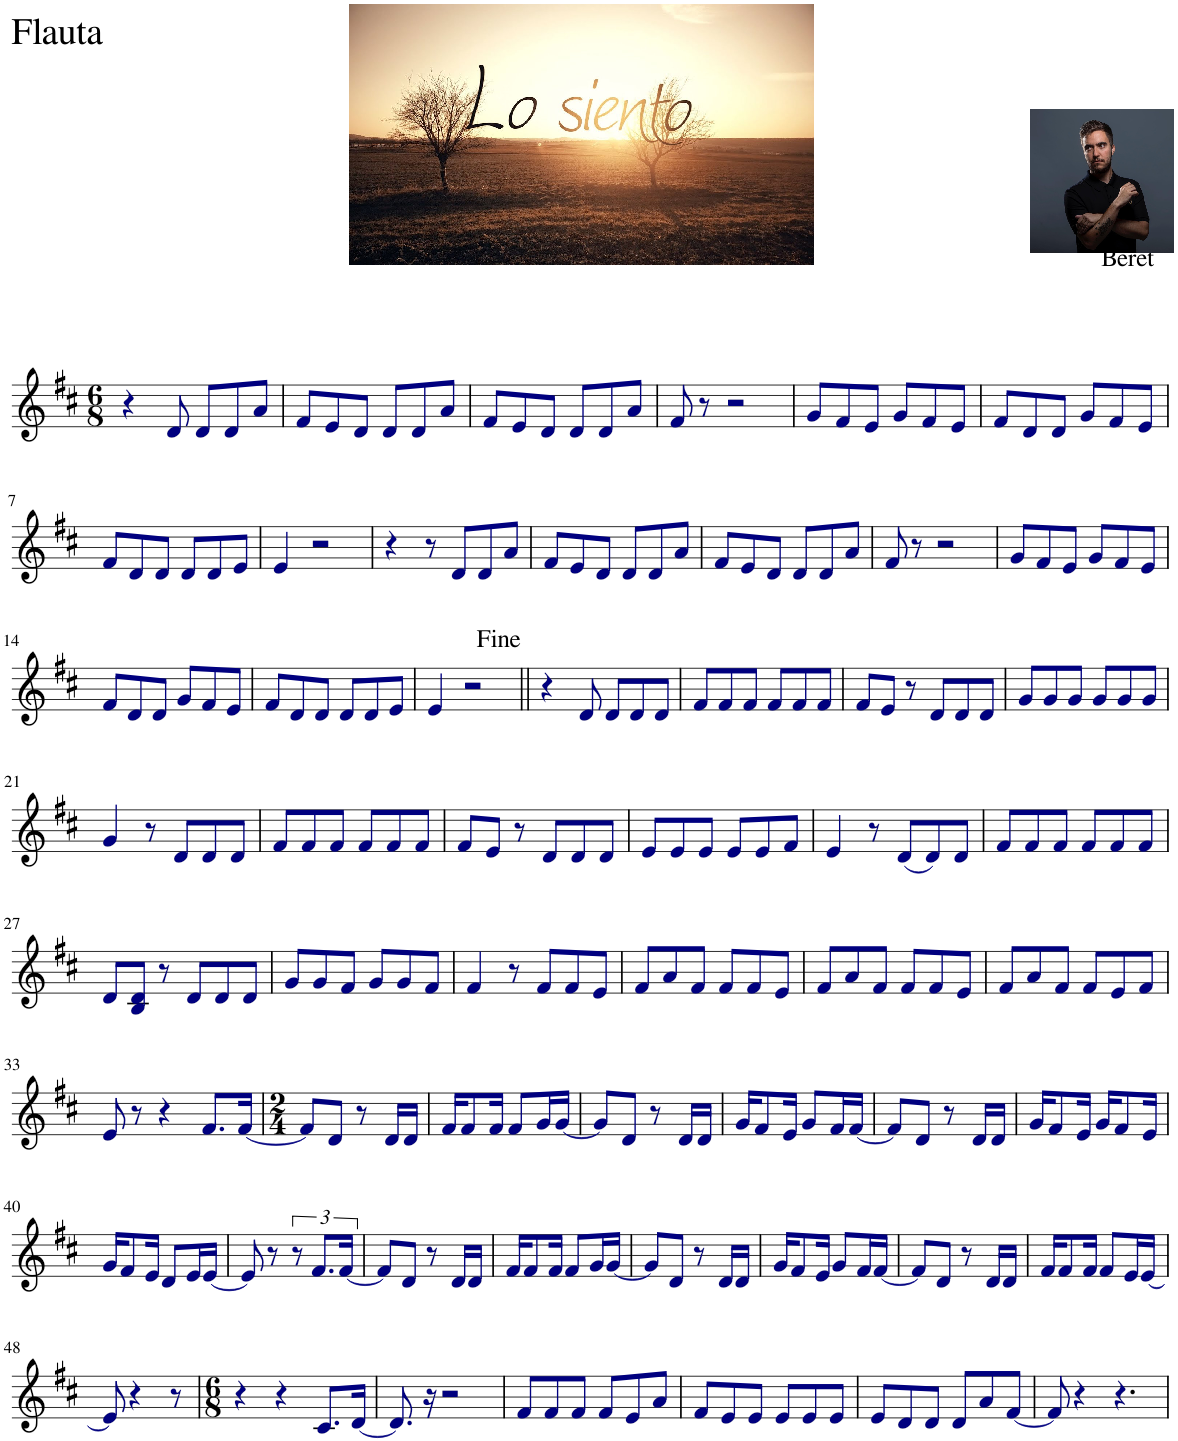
**kern
*part1
*staff1
*I"Flauta
*I'Fl.
*clefG2
*k[f#c#]
*M6/8
=1
4r
8di/
8di/L
8di/
8ai/J
=2
8f#i/L
8ei/
8di/J
8di/L
8di/
8ai/J
=3
8f#i/L
8ei/
8di/J
8di/L
8di/
8ai/J
=4
8f#i/
8r
2r
=5
8gi/L
8f#i/
8ei/J
8gi/L
8f#i/
8ei/J
=6
8f#i/L
8di/
8di/J
8gi/L
8f#i/
8ei/J
!!LO:LB:g=z
=7
8f#i/L
8di/
8di/J
8di/L
8di/
8ei/J
=8
4ei/
2r
=9
4r
8r
8di/L
8di/
8ai/J
=10
8f#i/L
8ei/
8di/J
8di/L
8di/
8ai/J
=11
8f#i/L
8ei/
8di/J
8di/L
8di/
8ai/J
=12
8f#i/
8r
2r
=13
8gi/L
8f#i/
8ei/J
8gi/L
8f#i/
8ei/J
!!LO:LB:g=z
=14
8f#i/L
8di/
8di/J
8gi/L
8f#i/
8ei/J
=15
8f#i/L
8di/
8di/J
8di/L
8di/
8ei/J
=16
4ei/
2r
=17||
4r
8di/
8di/L
8di/
8di/J
=18
8f#i/L
8f#i/
8f#i/J
8f#i/L
8f#i/
8f#i/J
=19
8f#i/L
8ei/J
8r
8di/L
8di/
8di/J
=20
8gi/L
8gi/
8gi/J
8gi/L
8gi/
8gi/J
!!LO:LB:g=z
=21
4gi/
8r
8di/L
8di/
8di/J
=22
8f#i/L
8f#i/
8f#i/J
8f#i/L
8f#i/
8f#i/J
=23
8f#i/L
8ei/J
8r
8di/L
8di/
8di/J
=24
8ei/L
8ei/
8ei/J
8ei/L
8ei/
8f#i/J
=25
4ei/
8r
(8di/L
8di/)
8di/J
=26
8f#i/L
8f#i/
8f#i/J
8f#i/L
8f#i/
8f#i/J
!!LO:LB:g=z
=27
8di/L
8Bi/ 8di/J
8r
8di/L
8di/
8di/J
=28
8gi/L
8gi/
8f#i/J
8gi/L
8gi/
8f#i/J
=29
4f#i/
8r
8f#i/L
8f#i/
8ei/J
=30
8f#i/L
8ai/
8f#i/J
8f#i/L
8f#i/
8ei/J
=31
8f#i/L
8ai/
8f#i/J
8f#i/L
8f#i/
8ei/J
=32
8f#i/L
8ai/
8f#i/J
8f#i/L
8ei/
8f#i/J
!!LO:LB:g=z
=33
8ei/
8r
4r
8.f#i/L
[16f#i/Jk
=34
*M2/4
8f#i/L]
8di/J
8r
16di/LL
16di/JJ
=35
16f#i/KL
8f#i/
16f#i/Jk
8f#i/L
16gi/L
[16gi/JJ
=36
8gi/L]
8di/J
8r
16di/LL
16di/JJ
=37
16gi/KL
8f#i/
16ei/Jk
8gi/L
16f#i/L
[16f#i/JJ
=38
8f#i/L]
8di/J
8r
16di/LL
16di/JJ
=39
16gi/KL
8f#i/
16ei/Jk
16gi/KL
8f#i/
16ei/Jk
!!LO:LB:g=z
=40
16gi/KL
8f#i/
16ei/Jk
8di/L
16ei/L
[16ei/JJ
=41
8ei/]
8r
12r
12.f#i/L
[24f#i/Jk
=42
8f#i/L]
8di/J
8r
16di/LL
16di/JJ
=43
16f#i/KL
8f#i/
16f#i/Jk
8f#i/L
16gi/L
[16gi/JJ
=44
8gi/L]
8di/J
8r
16di/LL
16di/JJ
=45
16gi/KL
8f#i/
16ei/Jk
8gi/L
16f#i/L
[16f#i/JJ
=46
8f#i/L]
8di/J
8r
16di/LL
16di/JJ
=47
16f#i/KL
8f#i/
16f#i/Jk
8f#i/L
16ei/L
[16ei/JJ
!!LO:LB:g=z
=48
8ei/]
4r
8r
=49
*M6/8
4r
4r
8.c#i/L
[16di/Jk
=50
8.di/]
16r
2r
=51
8f#i/L
8f#i/
8f#i/J
8f#i/L
8ei/
8ai/J
=52
8f#i/L
8ei/
8ei/J
8ei/L
8ei/
8ei/J
=53
8ei/L
8di/
8di/J
8di/L
8ai/
[8f#i/J
=54
8f#i/]
4r
4.r
=
*-
